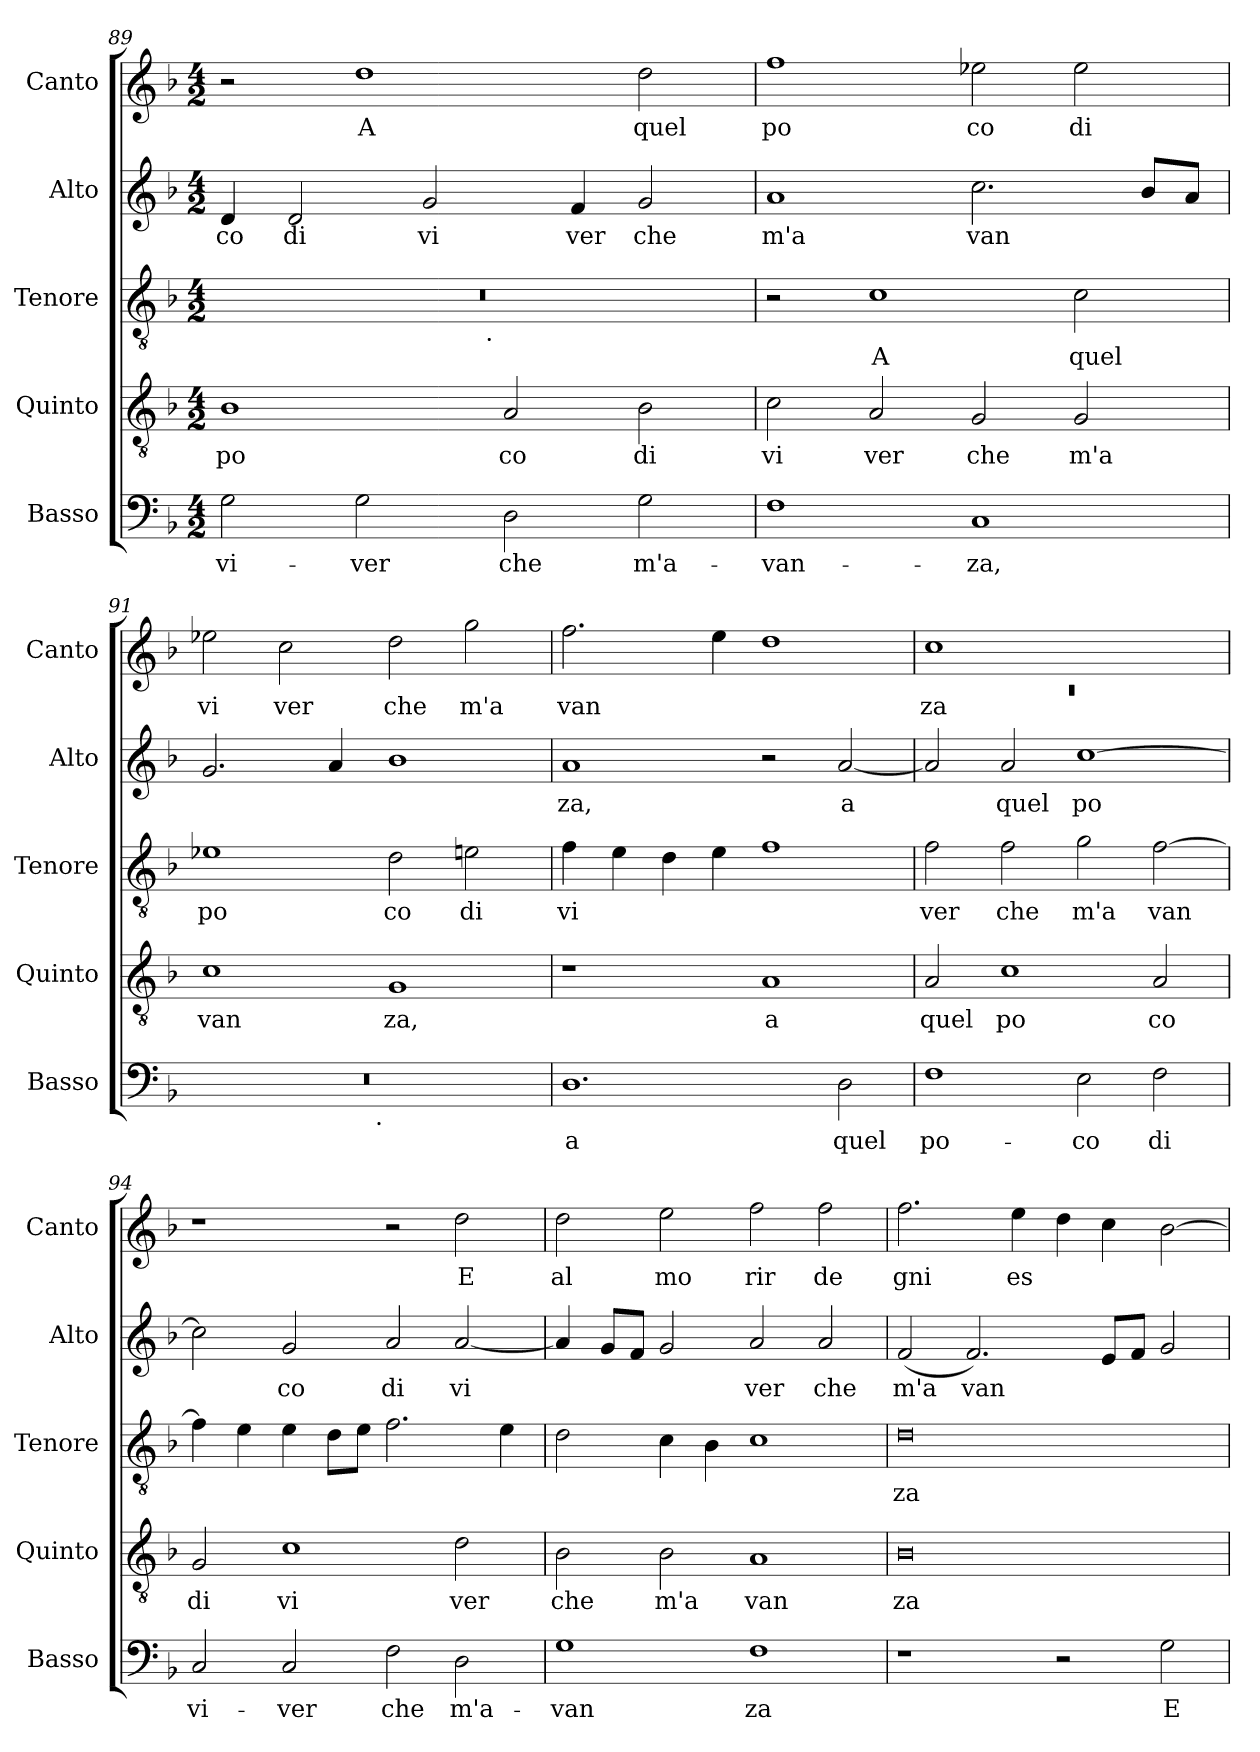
**kern	**text	**kern	**text	**kern	**text	**kern	**text	**kern	**text
*part5	*part5	*part4	*part4	*part3	*part3	*part2	*part2	*part1	*part1
*staff5	*staff5	*staff4	*staff4	*staff3	*staff3	*staff2	*staff2	*staff1	*staff1
*I"Basso	*	*I"Quinto	*	*I"Tenore	*	*I"Alto	*	*I"Canto	*
*I'Basso	*	*I'Quinto	*	*I'Tenore	*	*I'Alto	*	*I'Canto	*
*clefF4	*	*clefGv2	*	*clefGv2	*	*clefG2	*	*clefG2	*
*k[b-]	*	*k[b-]	*	*k[b-]	*	*k[b-]	*	*k[b-]	*
*F:	*	*F:	*	*F:	*	*F:	*	*F:	*
*M4/2	*	*M4/2	*	*M4/2	*	*M4/2	*	*M4/2	*
=89	=89	=89	=89	=89	=89	=89	=89	=89	=89
*	*	*	*	*^	*	*	*	*	*
2G\	vi-	1B-	po	0r	2ryy	.	4d/	co	2r	.
.	.	.	.	.	.	.	2d/	di	.	.
2G\	-ver	.	.	.	4...ryy	.	.	.	1dd	A
.	.	.	.	.	.	.	2g/	vi	.	.
!	!	!	!	!	!LO:TX:b:t=.	!	!	!	!	!
.	.	.	.	.	1ryy	.	.	.	.	.
2D\	che	2A/	co	.	.	.	.	.	.	.
.	.	.	.	.	.	.	4f/	ver	.	.
2G\	m'a-	2B-\	di	.	.	.	2g/	che	2dd\	quel
.	.	.	.	.	32ryy	.	.	.	.	.
*	*	*	*	*v	*v	*	*	*	*	*
=90	=90	=90	=90	=90	=90	=90	=90	=90	=90
1F	-van-	2c\	vi	2r	.	1a	m'a	1ff	po
.	.	2A/	ver	1c	A	.	.	.	.
1C	-za,	2G/	che	.	.	2.cc\	van	2ee-X\	co
.	.	2G/	m'a	2c\	quel	.	.	2ee-\	di
.	.	.	.	.	.	8b-/L	.	.	.
.	.	.	.	.	.	8a/J	.	.	.
=91	=91	=91	=91	=91	=91	=91	=91	=91	=91
*^	*	*	*	*	*	*	*	*	*
0r	2ryy	.	1c	van	1e-X	po	2.g/	.	2ee-X\	vi
.	4...ryy	.	.	.	.	.	.	.	2cc\	ver
.	.	.	.	.	.	.	4a/	.	.	.
!	!LO:TX:b:t=.	!	!	!	!	!	!	!	!	!
.	1ryy	.	.	.	.	.	.	.	.	.
.	.	.	1G	za,	2d\	co	1b-	.	2dd\	che
.	.	.	.	.	2en\	di	.	.	2gg\	m'a
.	32ryy	.	.	.	.	.	.	.	.	.
*v	*v	*	*	*	*	*	*	*	*	*
!!LO:PB:g=z
=92	=92	=92	=92	=92	=92	=92	=92	=92	=92
1.D	a	1r	.	4f\	vi	1a	za,	2.ff\	van
.	.	.	.	4e\	.	.	.	.	.
.	.	.	.	4d\	.	.	.	.	.
.	.	.	.	4e\	.	.	.	4ee\	.
.	.	1A	a	1f	.	2r	.	1dd	.
2D\	quel	.	.	.	.	[2a/	a	.	.
=93	=93	=93	=93	=93	=93	=93	=93	=93	=93
*	*	*	*	*	*	*	*	*^	*
1F	po-	2A/	quel	2f\	ver	2a/]	.	1cc	0rc	za
.	.	1c	po	2f\	che	2a/	quel	.	.	.
2E\	-co	.	.	2g\	m'a	[1cc	po	1ryy	.	.
2F\	di	2A/	co	[2f\	van	.	.	.	.	.
*	*	*	*	*	*	*	*	*v	*v	*
=94	=94	=94	=94	=94	=94	=94	=94	=94	=94
2C/	vi-	2G/	di	4f\]	.	2cc\]	.	1r	.
.	.	.	.	4e\	.	.	.	.	.
2C/	-ver	1c	vi	4e\	.	2g/	co	.	.
.	.	.	.	8d\L	.	.	.	.	.
.	.	.	.	8e\J	.	.	.	.	.
2F\	che	.	.	2.f\	.	2a/	di	2r	.
2D\	m'a-	2d\	ver	.	.	[2a/	vi	2dd\	E
.	.	.	.	4e\	.	.	.	.	.
!!LO:LB:g=z
=95	=95	=95	=95	=95	=95	=95	=95	=95	=95
1G	-van	2B-\	che	2d\	.	4a/]	.	2dd\	al
.	.	.	.	.	.	8g/L	.	.	.
.	.	.	.	.	.	8f/J	.	.	.
.	.	2B-\	m'a	4c\	.	2g/	.	2ee\	mo
.	.	.	.	4B-\	.	.	.	.	.
1F	za	1A	van	1c	.	2a/	ver	2ff\	rir
.	.	.	.	.	.	2a/	che	2ff\	de
=96	=96	=96	=96	=96	=96	=96	=96	=96	=96
1r	.	0B-	za	0d	za	(<2f/	m'a	2.ff\	gni
.	.	.	.	.	.	2.f/)	van	.	.
.	.	.	.	.	.	.	.	4ee\	es
2r	.	.	.	.	.	.	.	4dd\	.
.	.	.	.	.	.	8e/L	.	4cc\	.
.	.	.	.	.	.	8f/J	.	.	.
2G\	E	.	.	.	.	2g/	.	[2b-\	.
=	=	=	=	=	=	=	=	=	=
*-	*-	*-	*-	*-	*-	*-	*-	*-	*-
